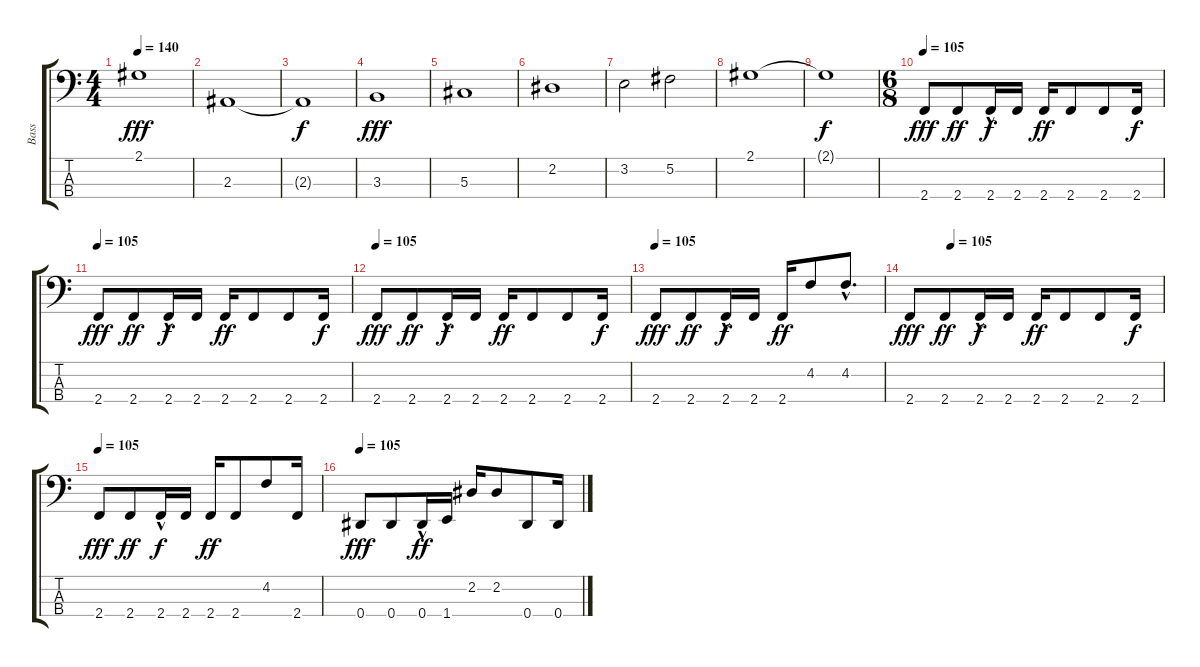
\track ("Bass" "Bass") {instrument electricbasspick}
\staff {score tabs}
\tuning (Gb2 Db2 Ab1 Eb1) {hide}
\ts (4 4)
\tempo 140
\clef f4
\ks c
2.1.1{dy fff} |
2.3.1 |
2.3{t}.1{dy f} |
3.3.1{dy fff} |
5.3.1 |
2.2.1 |
3.2.2 5.2.2 |
2.1.1 |
2.1{t}.1{dy f} |
\ts (6 8)
\tempo 105
2.4.8{dy fff} 2.4.8{dy ff} 2.4{hac}.16{dy f} 2.4.16 2.4.16{dy ff} 2.4.8 2.4.8 2.4.16{dy f} |
\tempo 105
2.4.8{dy fff} 2.4.8{dy ff} 2.4{hac}.16{dy f} 2.4.16 2.4.16{dy ff} 2.4.8 2.4.8 2.4.16{dy f} |
\tempo 105
2.4.8{dy fff} 2.4.8{dy ff} 2.4{hac}.16{dy f} 2.4.16 2.4.16{dy ff} 2.4.8 2.4.8 2.4.16{dy f} |
\tempo 105
2.4.8{dy fff} 2.4.8{dy ff} 2.4{hac}.16{dy f} 2.4.16 2.4.16{dy ff} 4.2.8 4.2{hac}.8{d} |
\tempo (105 0.16666666666666666)
2.4.8{dy fff} 2.4.8{dy ff} 2.4{hac}.16{dy f} 2.4.16 2.4.16{dy ff} 2.4.8 2.4.8 2.4.16{dy f} |
\tempo 105
2.4.8{dy fff} 2.4.8{dy ff} 2.4{hac}.16{dy f} 2.4.16 2.4.16{dy ff} 2.4.8 4.2.8 2.4.16 |
\tempo 105
0.4.8{dy fff} 0.4.8 0.4{hac}.16{dy ff} 1.4.16 2.2.16 2.2.8 0.4.8 0.4.16
